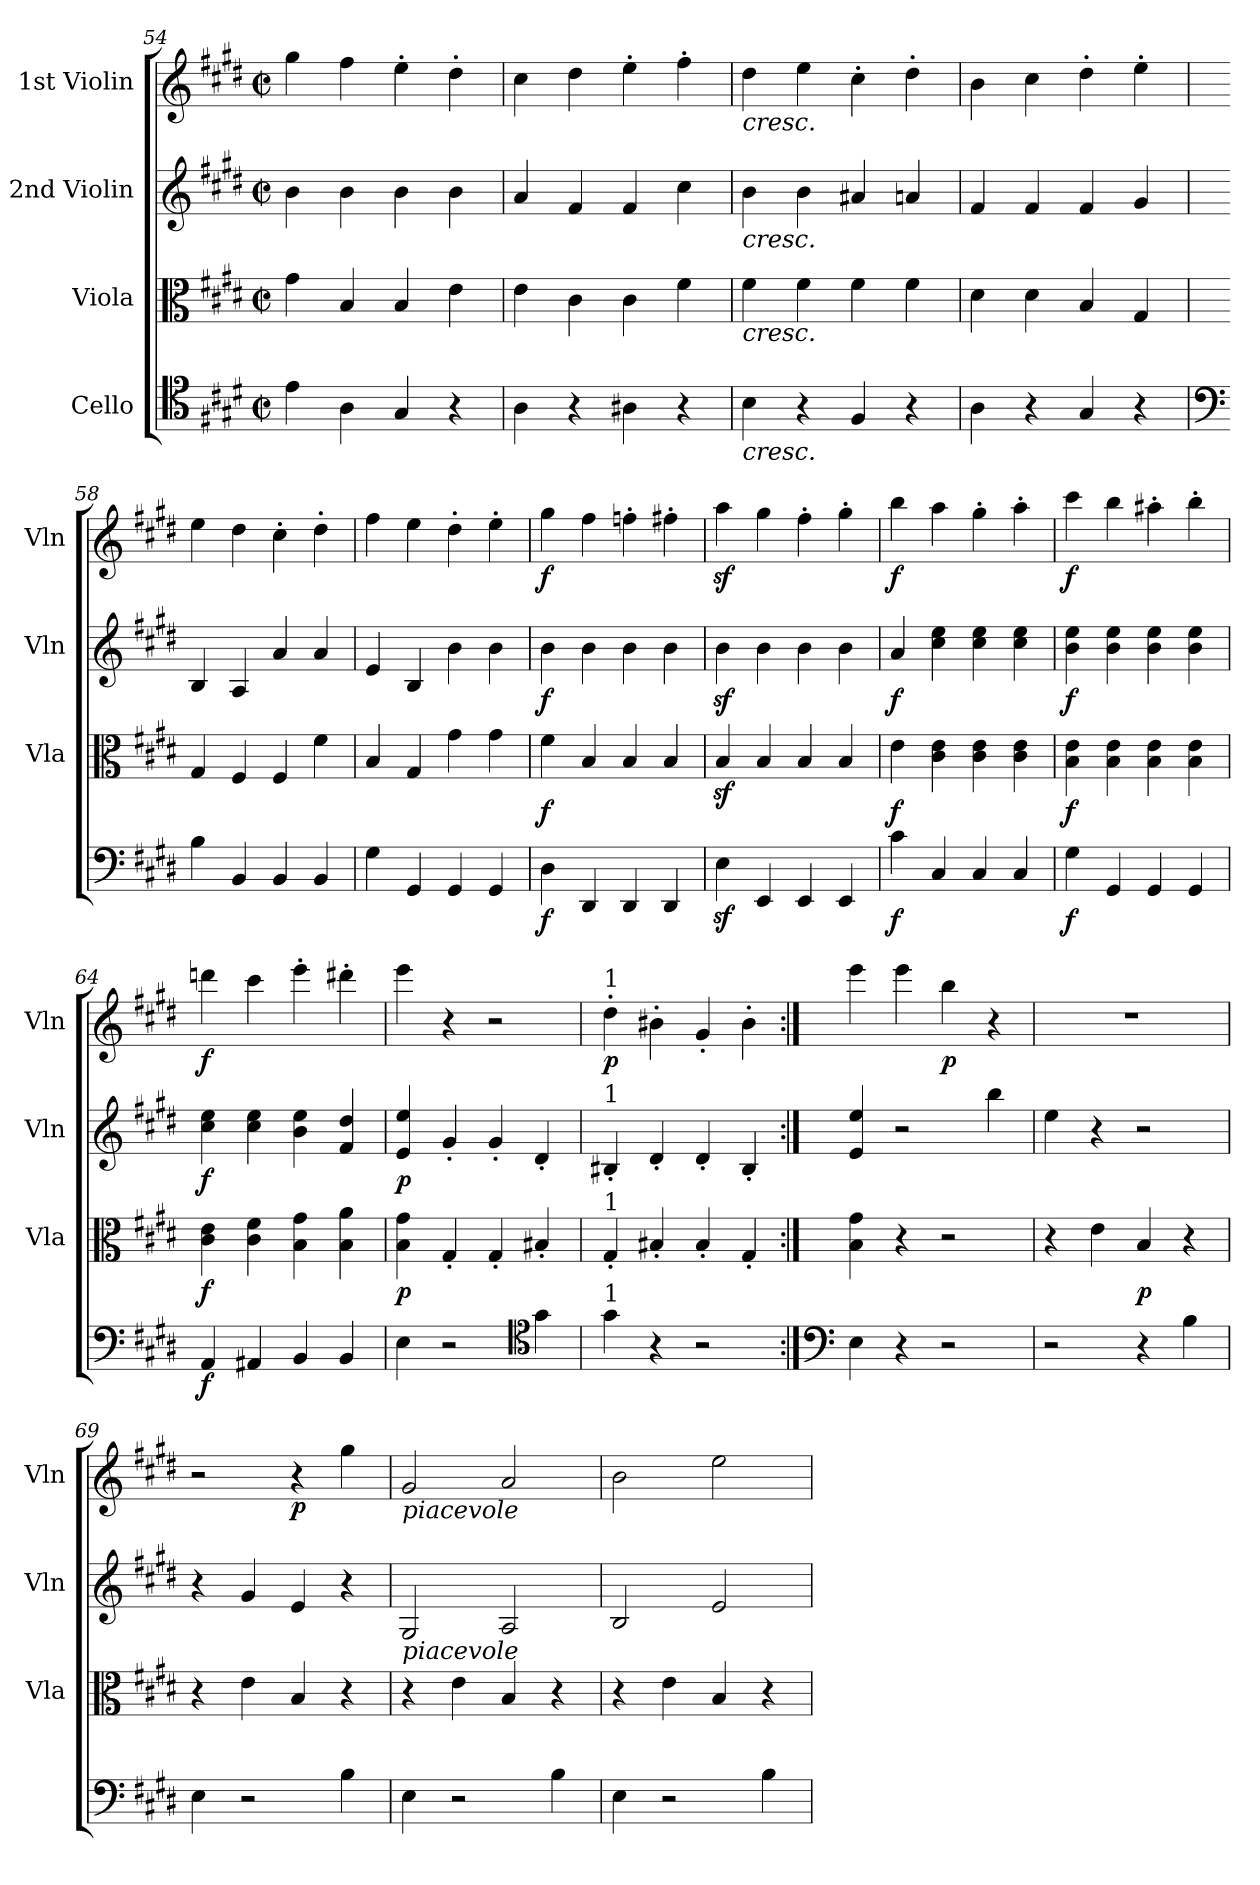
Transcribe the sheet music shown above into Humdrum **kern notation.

**kern	**dynam	**kern	**dynam	**kern	**dynam	**kern	**dynam
*part4	*part4	*part3	*part3	*part2	*part2	*part1	*part1
*staff4	*staff4	*staff3	*staff3	*staff2	*staff2	*staff1	*staff1
*I"Cello	*	*I"Viola	*	*I"2nd Violin	*	*I"1st Violin	*
*	*	*I'Vla	*	*I'Vln	*	*I'Vln	*
*clefC4	*	*clefC3	*	*clefG2	*	*clefG2	*
*k[f#c#g#d#]	*	*k[f#c#g#d#]	*	*k[f#c#g#d#]	*	*k[f#c#g#d#]	*
*E:	*	*E:	*	*E:	*	*E:	*
*M2/2	*	*M2/2	*	*M2/2	*	*M2/2	*
*met(c|)	*	*met(c|)	*	*met(c|)	*	*met(c|)	*
=54	=54	=54	=54	=54	=54	=54	=54
4e\	.	4g#\	.	4b\	.	4gg#\	.
4A\	.	4B/	.	4b\	.	4ff#\	.
4G#/	.	4B/	.	4b\	.	4ee'\	.
4r	.	4e\	.	4b\	.	4dd#'\	.
=55	=55	=55	=55	=55	=55	=55	=55
4A\	.	4e\	.	4a/	.	4cc#\	.
4r	.	4c#\	.	4f#/	.	4dd#\	.
4A#X\	.	4c#\	.	4f#/	.	4ee'\	.
4r	.	4f#\	.	4cc#\	.	4ff#'\	.
=56	=56	=56	=56	=56	=56	=56	=56
!	!	!	!	!	!	!LO:TX:b:i:t=cresc.	!
!	!	!	!	!LO:TX:b:i:t=cresc.	!	!	!
!	!	!LO:TX:b:i:t=cresc.	!	!	!	!	!
!LO:TX:b:i:t=cresc.	!	!	!	!	!	!	!
4B\	.	4f#\	.	4b\	.	4dd#\	.
4r	.	4f#\	.	4b\	.	4ee\	.
4F#/	.	4f#\	.	4a#X/	.	4cc#'\	.
4r	.	4f#\	.	4an/	.	4dd#'\	.
!!LO:PB:g=z
=57	=57	=57	=57	=57	=57	=57	=57
4A\	.	4d#\	.	4f#/	.	4b\	.
4r	.	4d#\	.	4f#/	.	4cc#\	.
4G#/	.	4B/	.	4f#/	.	4dd#'\	.
4r	.	4G#/	.	4g#/	.	4ee'\	.
=58	=58	=58	=58	=58	=58	=58	=58
*clefF4	*	*	*	*	*	*	*
4B\	.	4G#/	.	4B/	.	4ee\	.
4BB/	.	4F#/	.	4A/	.	4dd#\	.
4BB/	.	4F#/	.	4a/	.	4cc#'\	.
4BB/	.	4f#\	.	4a/	.	4dd#'\	.
=59	=59	=59	=59	=59	=59	=59	=59
4G#\	.	4B/	.	4e/	.	4ff#\	.
4GG#/	.	4G#/	.	4B/	.	4ee\	.
4GG#/	.	4g#\	.	4b\	.	4dd#'\	.
4GG#/	.	4g#\	.	4b\	.	4ee'\	.
=60	=60	=60	=60	=60	=60	=60	=60
!	!LO:DY:b	!	!LO:DY:b	!	!LO:DY:b	!	!LO:DY:b
4D#\	f	4f#\	f	4b\	f	4gg#\	f
4DD#/	.	4B/	.	4b\	.	4ff#\	.
4DD#/	.	4B/	.	4b\	.	4ffn'\	.
4DD#/	.	4B/	.	4b\	.	4ff#X'\	.
!!LO:LB:g=z
=61	=61	=61	=61	=61	=61	=61	=61
4Ez<\	.	4Bz</	.	4bz<\	.	4aaz<\	.
4EE/	.	4B/	.	4b\	.	4gg#\	.
4EE/	.	4B/	.	4b\	.	4ff#'\	.
4EE/	.	4B/	.	4b\	.	4gg#'\	.
=62	=62	=62	=62	=62	=62	=62	=62
!	!LO:DY:b	!	!LO:DY:b	!	!LO:DY:b	!	!LO:DY:b
4c#\	f	4e\	f	4a/	f	4bb\	f
4C#/	.	4c#\ 4e\	.	4cc#\ 4ee\	.	4aa\	.
4C#/	.	4c#\ 4e\	.	4cc#\ 4ee\	.	4gg#'\	.
4C#/	.	4c#\ 4e\	.	4cc#\ 4ee\	.	4aa'\	.
=63	=63	=63	=63	=63	=63	=63	=63
!	!LO:DY:b	!	!LO:DY:b	!	!LO:DY:b	!	!LO:DY:b
4G#\	f	4B\ 4e\	f	4b\ 4ee\	f	4ccc#\	f
4GG#/	.	4B\ 4e\	.	4b\ 4ee\	.	4bb\	.
4GG#/	.	4B\ 4e\	.	4b\ 4ee\	.	4aa#X'\	.
4GG#/	.	4B\ 4e\	.	4b\ 4ee\	.	4bb'\	.
=64	=64	=64	=64	=64	=64	=64	=64
!	!LO:DY:b	!	!LO:DY:b	!	!LO:DY:b	!	!LO:DY:b
4AA/	f	4c#\ 4e\	f	4cc#\ 4ee\	f	4dddn\	f
4AA#X/	.	4c#\ 4f#\	.	4cc#\ 4ee\	.	4ccc#\	.
4BB/	.	4B\ 4g#\	.	4b\ 4ee\	.	4eee'\	.
4BB/	.	4B\ 4a\	.	4f#/ 4dd#/	.	4ddd#X'\	.
=65	=65	=65	=65	=65	=65	=65	=65
!	!	!	!LO:DY:b	!	!LO:DY:b	!	!
4E\	.	4B\ 4g#\	p	4e/ 4ee/	p	4eee\	.
2r	.	4G#'/	.	4g#'/	.	4r	.
.	.	4G#'/	.	4g#'/	.	2r	.
*clefC4	*	*	*	*	*	*	*
4g#\	.	4B#X'/	.	4d#'/	.	.	.
!!LO:LB:g=z
=66	=66	=66	=66	=66	=66	=66	=66
!	!	!	!	!	!	!LO:TX:a:t=1	!
!	!	!	!	!LO:TX:a:t=1	!	!	!
!	!	!LO:TX:a:t=1	!	!	!	!	!
!LO:TX:a:t=1	!	!	!	!	!	!	!
!	!	!	!	!	!	!	!LO:DY:b
4g#\	.	4G#'/	.	4B#X'/	.	4dd#'\	p
4r	.	4B#X'/	.	4d#'/	.	4b#X'\	.
2r	.	4B#'/	.	4d#'/	.	4g#'/	.
.	.	4G#'/	.	4B#'/	.	4b#'\	.
=67:|!	=67:|!	=67:|!	=67:|!	=67:|!	=67:|!	=67:|!	=67:|!
*clefF4	*	*	*	*	*	*	*
4E\	.	4B\ 4g#\	.	4e/ 4ee/	.	4eee\	.
4r	.	4r	.	2r	.	4eee\	.
!	!	!	!	!	!	!	!LO:DY:b
2r	.	2r	.	.	.	4bb\	p
.	.	.	.	4bb\	.	4r	.
=68	=68	=68	=68	=68	=68	=68	=68
2r	.	4r	.	4ee\	.	1r	.
.	.	4e\	.	4r	.	.	.
!	!	!	!LO:DY:b	!	!	!	!
4r	.	4B/	p	2r	.	.	.
4B\	.	4r	.	.	.	.	.
=69	=69	=69	=69	=69	=69	=69	=69
4E\	.	4r	.	4r	.	2r	.
2r	.	4e\	.	4g#/	.	.	.
!	!	!	!	!	!	!	!LO:DY:b
.	.	4B/	.	4e/	.	4r	p
4B\	.	4r	.	4r	.	4gg#\	.
=70	=70	=70	=70	=70	=70	=70	=70
!	!	!	!	!	!	!LO:TX:b:i:t=piacevole	!
!	!	!	!	!LO:TX:b:i:t=piacevole	!	!	!
4E\	.	4r	.	2G#/	.	2g#/	.
2r	.	4e\	.	.	.	.	.
.	.	4B/	.	2A/	.	2a/	.
4B\	.	4r	.	.	.	.	.
!!LO:PB:g=z
=71	=71	=71	=71	=71	=71	=71	=71
4E\	.	4r	.	2B/	.	2b\	.
2r	.	4e\	.	.	.	.	.
.	.	4B/	.	2e/	.	2ee\	.
4B\	.	4r	.	.	.	.	.
=	=	=	=	=	=	=	=
*-	*-	*-	*-	*-	*-	*-	*-
